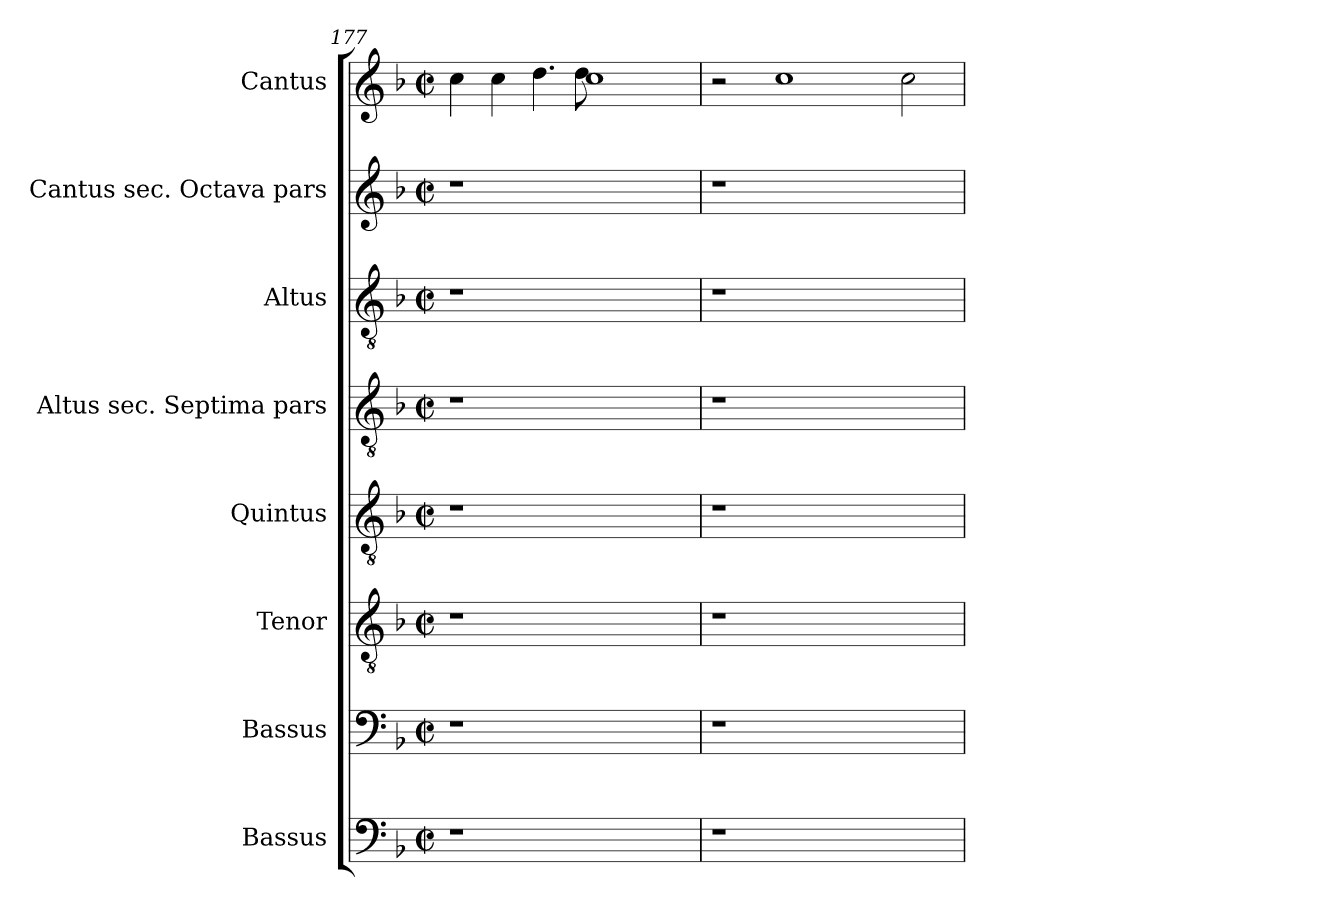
**kern	**kern	**kern	**kern	**kern	**kern	**kern	**kern
*part8	*part7	*part6	*part5	*part4	*part3	*part2	*part1
*staff8	*staff7	*staff6	*staff5	*staff4	*staff3	*staff2	*staff1
*I"Bassus	*I"Bassus	*I"Tenor	*I"Quintus	*I"Altus sec. Septima pars	*I"Altus	*I"Cantus sec. Octava pars	*I"Cantus
*	*I'Bassus	*I'Tenor	*I'Quintus	*	*I'Altus	*	*I'Cantus
*clefF4	*clefF4	*clefGv2	*clefGv2	*clefGv2	*clefGv2	*clefG2	*clefG2
*k[b-]	*k[b-]	*k[b-]	*k[b-]	*k[b-]	*k[b-]	*k[b-]	*k[b-]
*F:	*F:	*F:	*F:	*F:	*F:	*F:	*F:
*M2/2	*M2/2	*M2/2	*M2/2	*M2/2	*M2/2	*M2/2	*M2/2
*met(c|)	*met(c|)	*met(c|)	*met(c|)	*met(c|)	*met(c|)	*met(c|)	*met(c|)
=177	=177	=177	=177	=177	=177	=177	=177
*	*	*	*	*	*	*	*^
1r	1r	1r	1r	1r	1r	1r	2..ryy	4cc\
.	.	.	.	.	.	.	.	4cc\
.	.	.	.	.	.	.	.	4.dd\
.	.	.	.	.	.	.	1cc	8dd\
2..ryy	2..ryy	2..ryy	2..ryy	2..ryy	2..ryy	2..ryy	.	2..ryy
*	*	*	*	*	*	*	*v	*v
=178	=178	=178	=178	=178	=178	=178	=178
1r	1r	1r	1r	1r	1r	1r	2r
.	.	.	.	.	.	.	1cc
1ryy	1ryy	1ryy	1ryy	1ryy	1ryy	1ryy	.
.	.	.	.	.	.	.	2cc\
=	=	=	=	=	=	=	=
*-	*-	*-	*-	*-	*-	*-	*-
